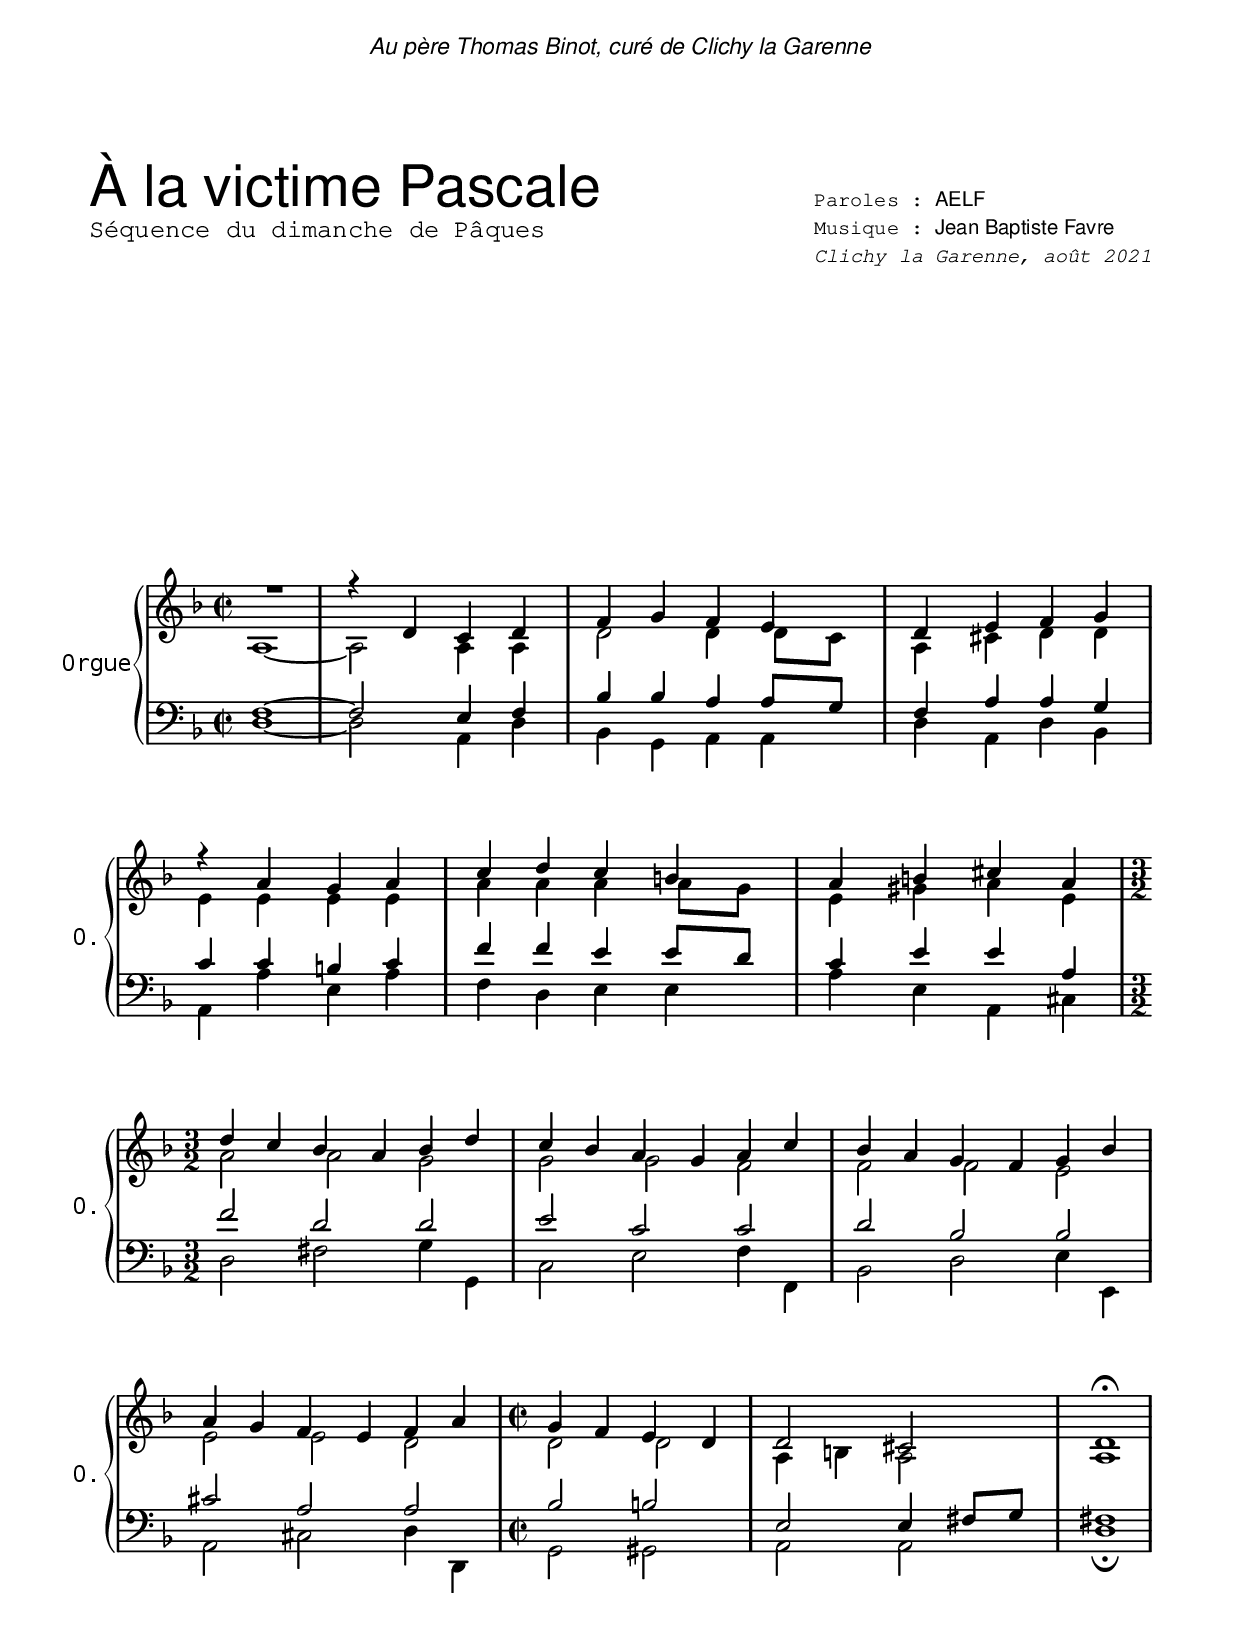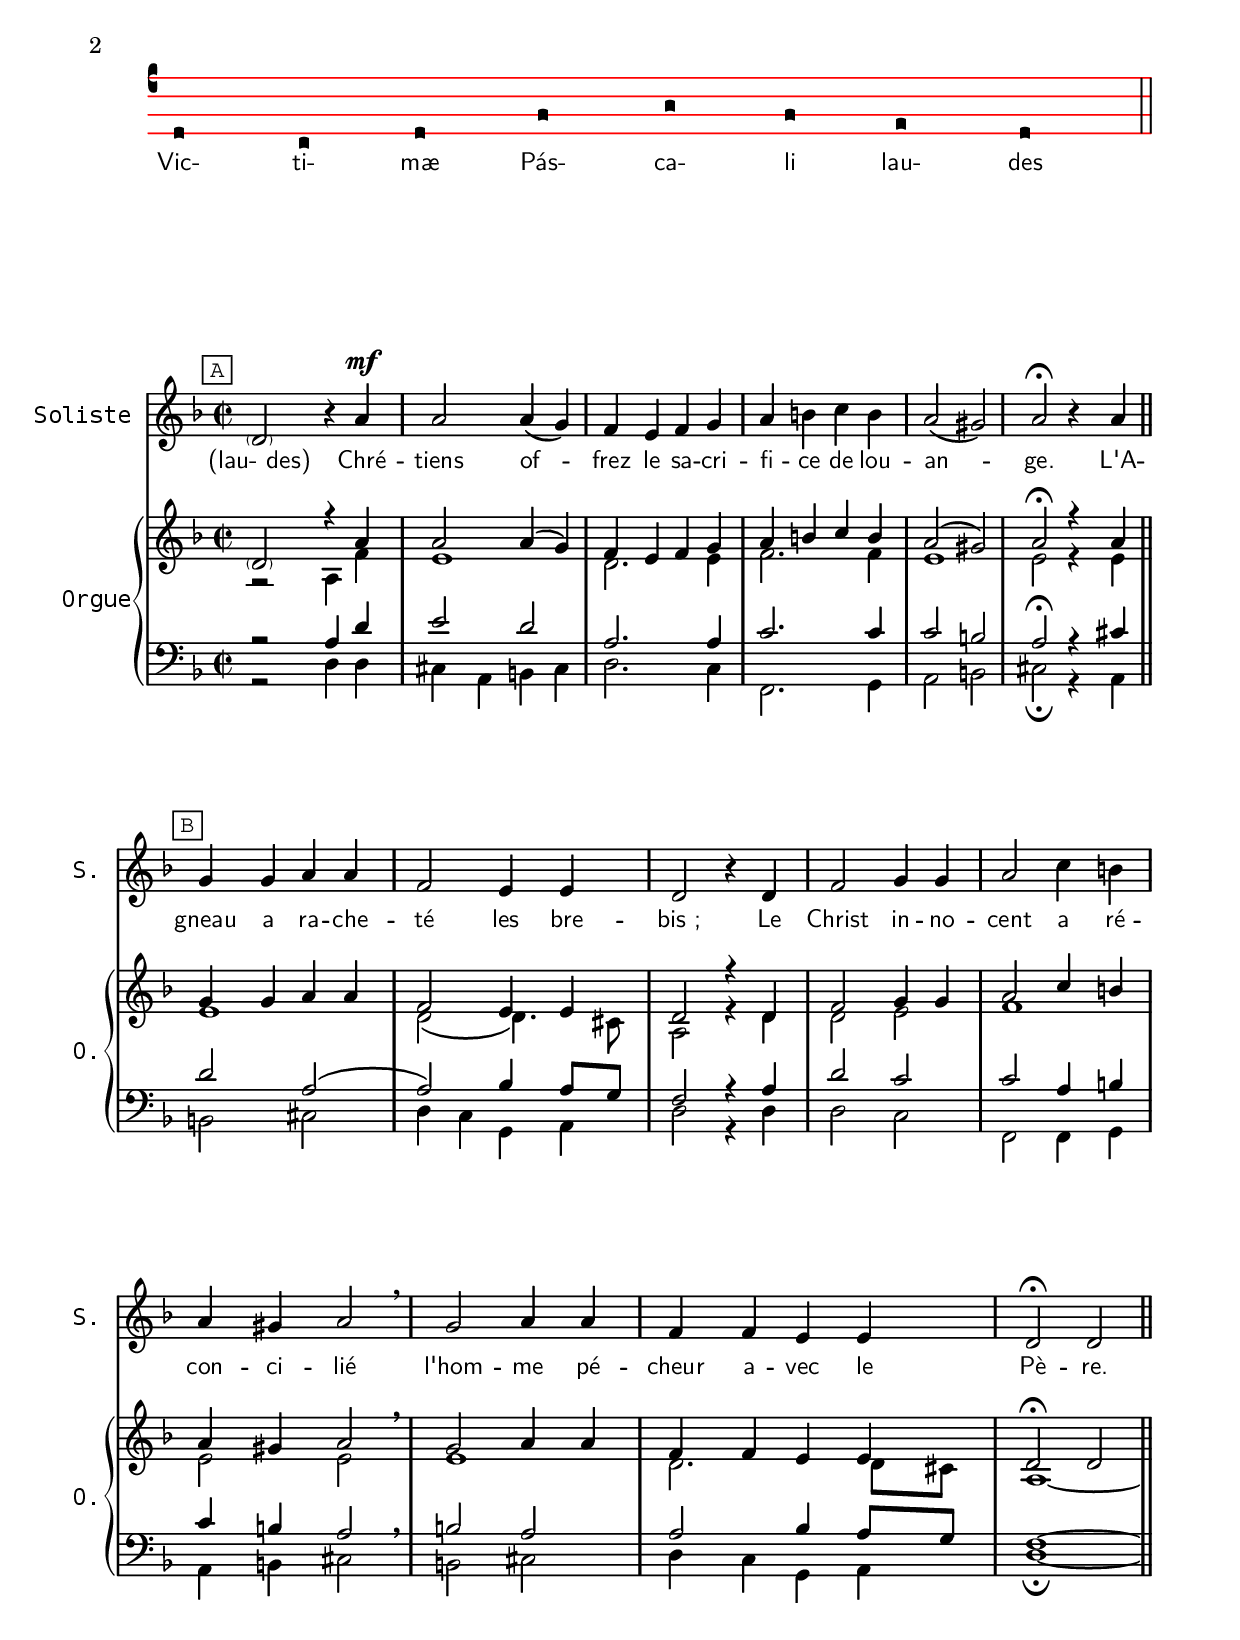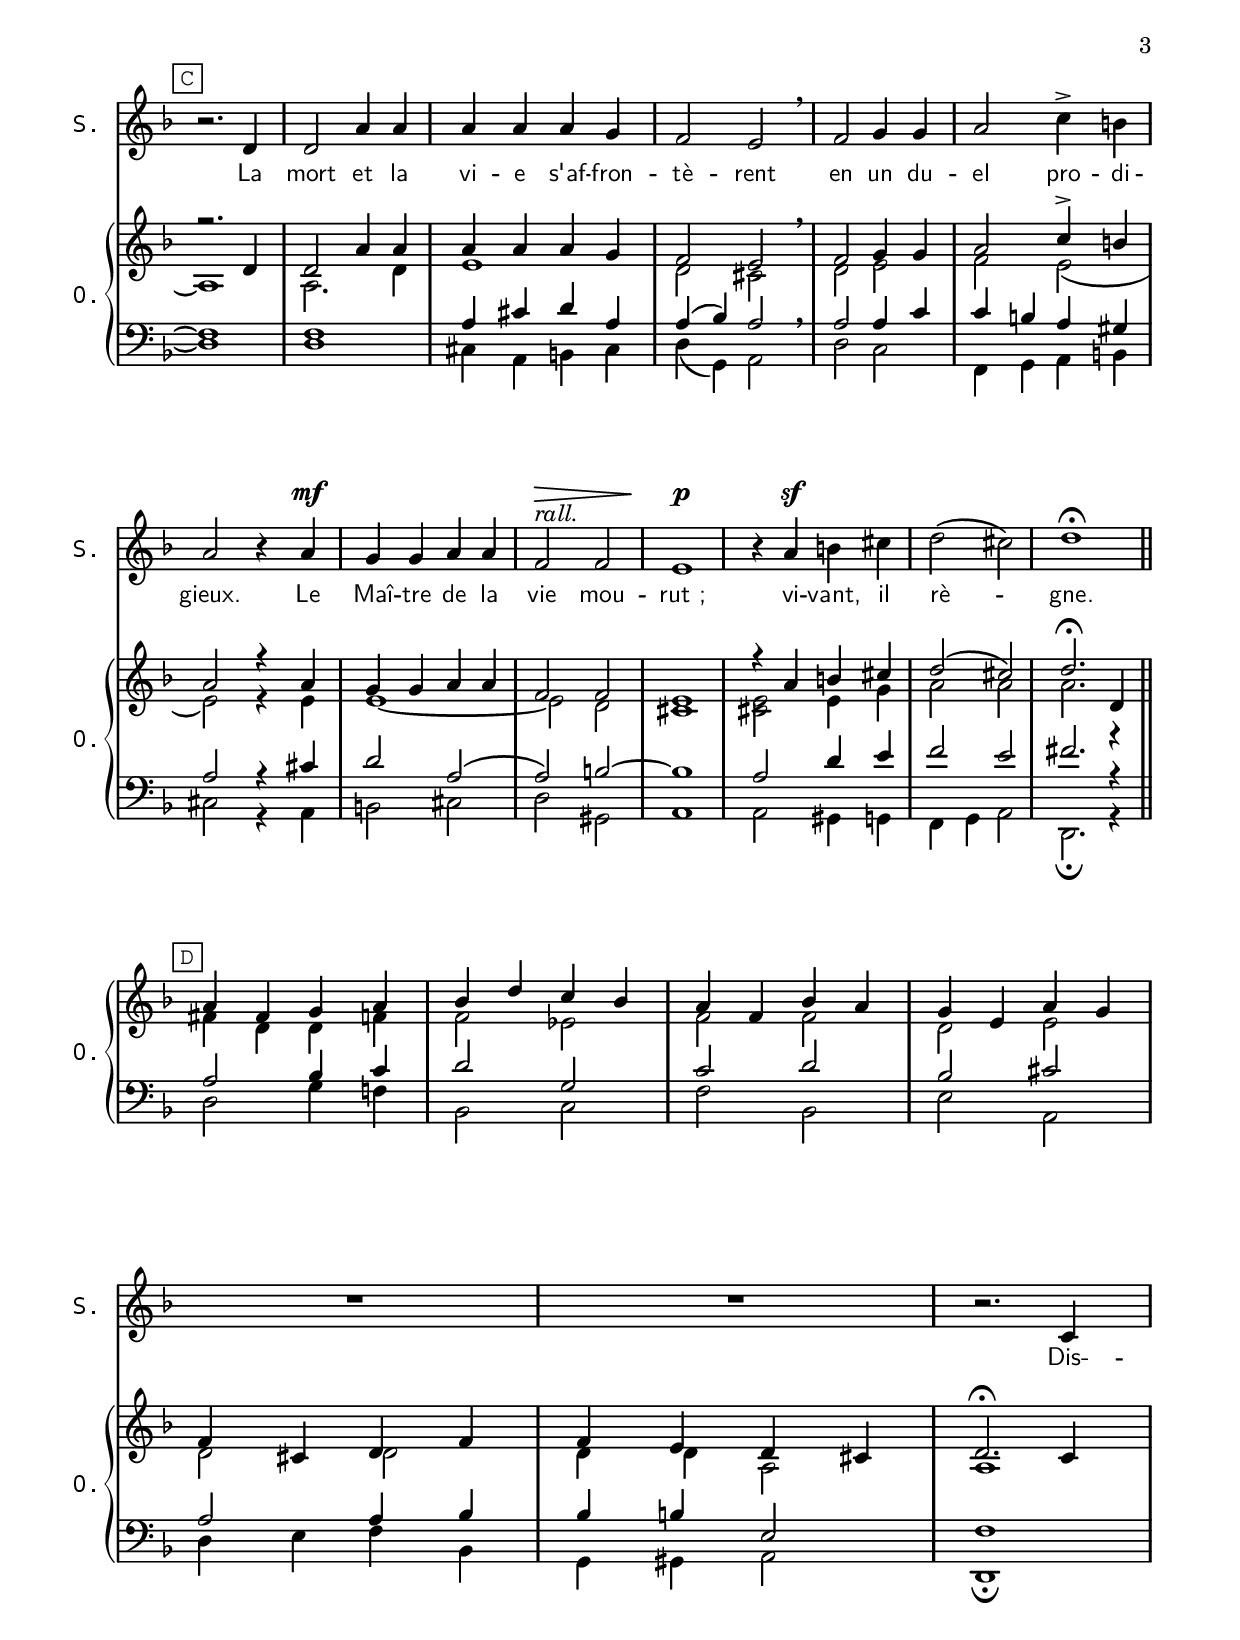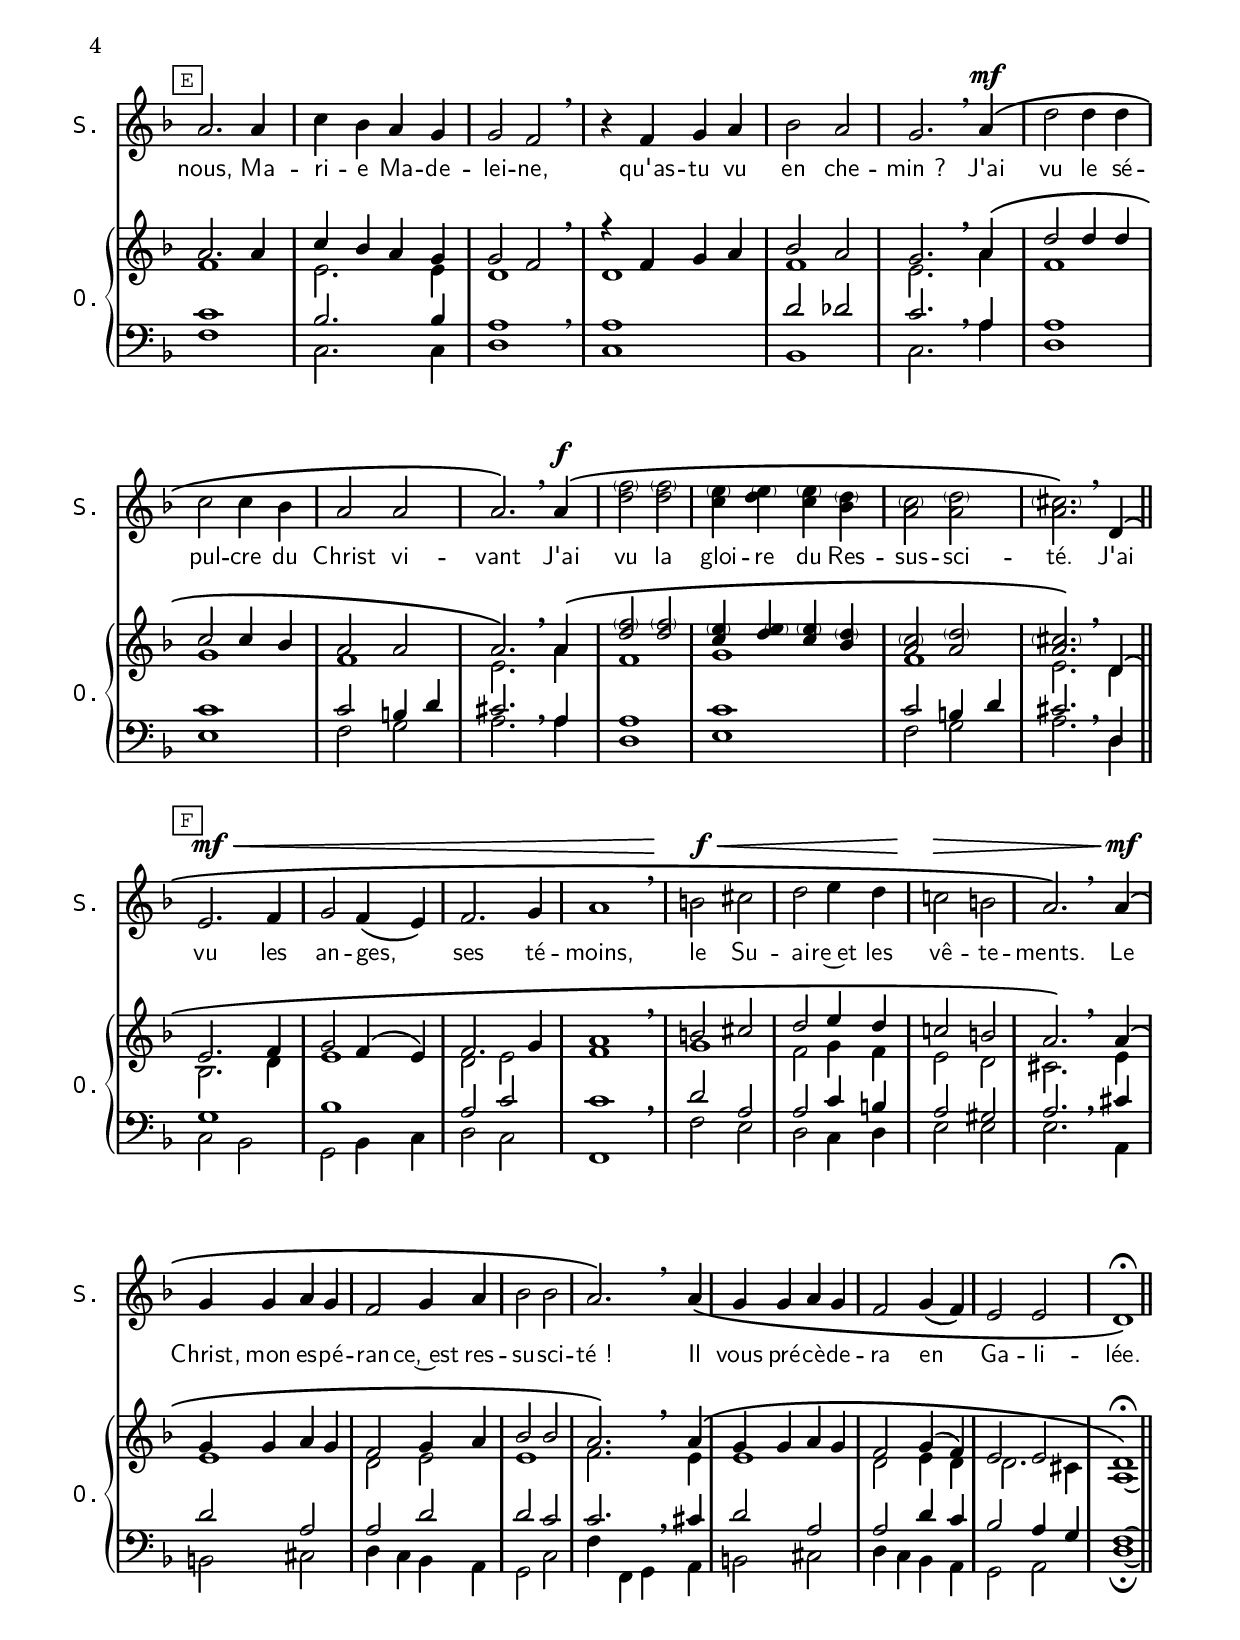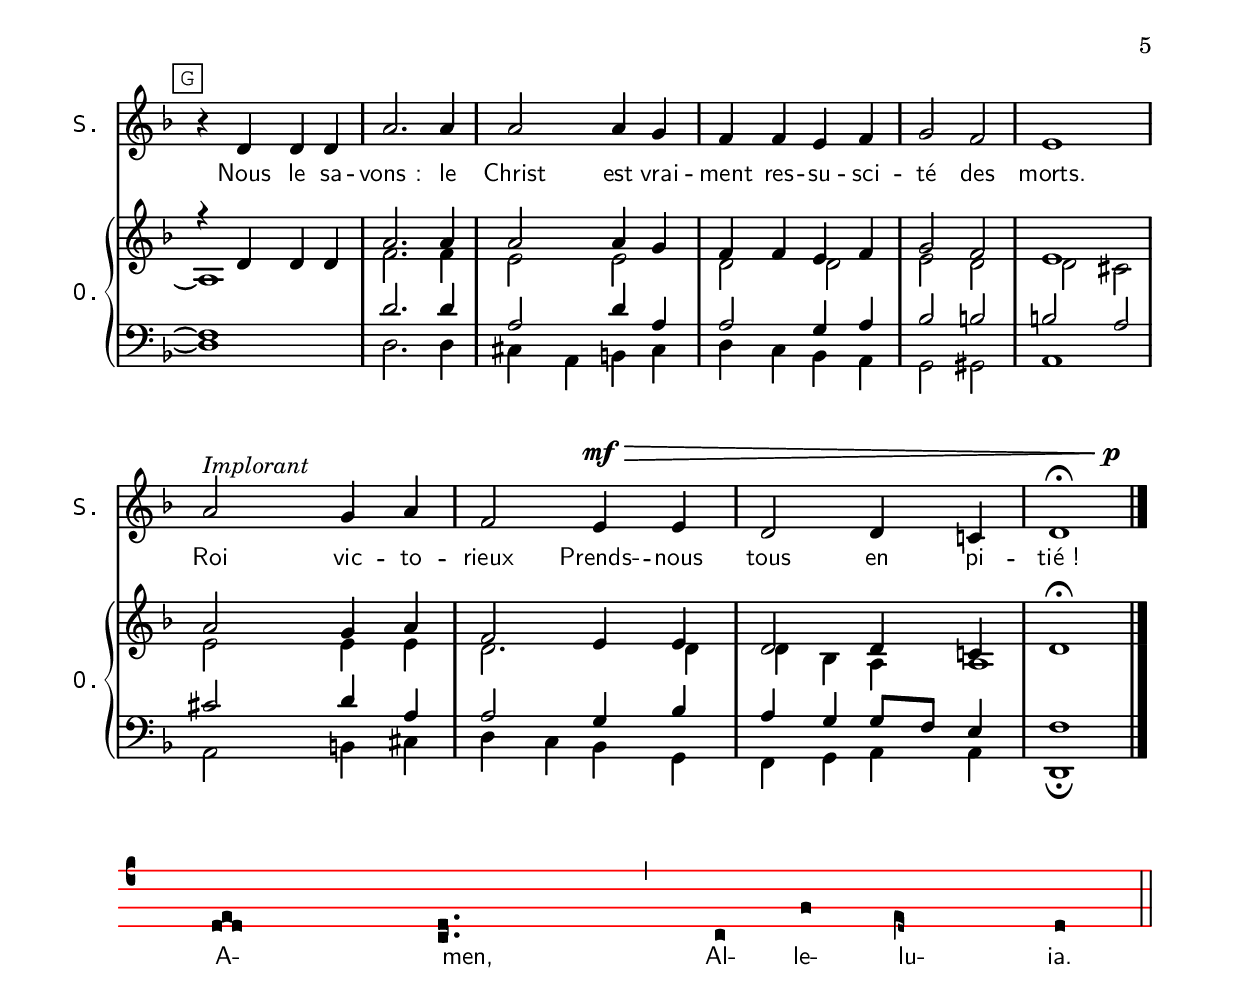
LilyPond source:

\version "2.22.0"
\language "english"
\include "gregorian.ly"
\include "../libs/commonFunctions.ily"

\header {
  title = "À la victime Pascale"
  subtitle = "Séquence du dimanche de Pâques"
  composer = "Jean Baptiste Favre"
  poet = "AELF"
  subsubtitle = "Clichy la Garenne, août 2021"
  dedication = "Au père Thomas Binot, curé de Clichy la Garenne"
  }
introSopranosMusic = \relative c'{
  R1 r4 d4 c d f g f e d e f g \break
     r4 a4 g a c d c b a b cs a \break
     \time 3/2 d c bf a bf d c bf a g a c bf a g f g bf \break
               a g f e f a
     \time 2/2 g f e d d2 cs2 d1\fermata \break
  }
introAltosMusic = \relative c'{
  a1~ a2 a4 a d2 d4 d8 c a4 cs d d
   e4 e4 e4 e a a a a8 g e4 gs a e
      a2 a g g g f f f e e e d
      d2 d a4 b a2 a1
  }
introTenorsMusic =\relative c{
  f1~ f2    e4 f bf bf a a8 g f4 a a g
     c4 c4 b c f  f  e e8 d c4 e e a,
     f'2 d d e c c d bf bf cs a a
     bf2 b2 e,2 e4 fs8 g fs1
  }
introBassesMusic =\relative c{
  d1~ d2 a4 d bf g a a d a d bf
   a4 a' e4 a f  d e e a e a, cs
      d2 fs g4 g, c2 e f4 f, bf2 d e4 e,
      a2 cs d4 d, g2 gs a a d1\fermata \break
  }

cantusSolistMusic = {
  \clef "vaticana-do3"
  d c d f g f e d \finalis
  }
cantusMidiMusic = {
  \clef treble
  \key f \major \time 2/2
  \relative c'{r4 d c d f g f e }
  }
amenSolistMusic = {
  \clef "vaticana-do3"
  \[ d\melisma e d\melismaEnd \] \[ \augmentum c\melisma \pes \augmentum d\melismaEnd \] \divisioMinima c f \[ e\melisma \flexa \deminutum d\melismaEnd \] d \finalis
  }
amenMidiMusic = {
  \clef treble
  \key f \major \time 2/2
  \relative c'{d2 e4 d c2 d c4 f e d d1\fermata}
  }

solisteDynamics = {
  \key f \major \time 2/2
  \markCustom "A"
  s2. s4\mf s1*5  \bar "||" \break % Chrétiens offrez…
  \markCustom "B"
  s1*9  \bar "||" \pageBreak % L'Agneau…
  \markCustom "C"
  s1*6 s2. s4\mf s1 s4-\markup{\italic rall.}\> s2. s2\!\p s2 s4 s4\sf s2 s1*2 \bar "||" \break % La mort et la vie…
  \markCustom "D"
  s1*4 \break s1*3 \pageBreak
  \markCustom "E"
  s1*5 s2. s4\mf s1*3 s2. s4\f s1*4 \bar "||" \break % Dis-nous Marie Madeleine…
  \markCustom "F"
  s4\mf\< s2. s1*3 s4\!\f\< s2. s1 s4\!\> s4 s2 s4 s2\! s4\mf s1*8 \bar "||" \pageBreak % J'ai vu les anges
  \markCustom "G"
  s1*5 s4-\markup{\italic "rall."} s2. s4-\markup{\italic Implorant} s2. s2 s2\mf \> s1 s2. s4\!\p \bar "|." \break % Nous le savons
  }

sopranosMusicA = \relative c'' {
  \parenthesize d,2 r4 a'4 a2 a4 (g) f4 e f g a b c b a2 (gs) a2\fermata r4 % Chrétiens offrez…
  }
sopranosMusicB = \relative c'' {
  a4 g g a a f2 e4 e d2 r4 % L'Agneau…
  d4 f2 g4 g a2 c4 b a4 gs a2 \breathe
  g2 %{ apaisé %} a4 a f f e e d2\fermata d2
  }
sopranosMusicC = \relative c' {
  r2. d4 d2 a'4 a a4 a a4 g f2 e2 \breathe % La mort et la vie…
  f2 g4 g a2 c4-> b a2 r4
  a4 g g a a f2 f e1
  r4 %{ éclatant %} a4 b cs d2 (cs) %d1\fermata
  }
sopranosMusicD = \relative c'{
  d'2.\fermata d,4 a' fs g a bf d c bf a f bf a g e a g f cs d f f e d cs d2.\fermata
  }
sopranosMusicE = \relative c' {
  %{ un peu plus allant %} c4 a'2. a4 c bf a g g2 f2 \breathe % Dis-nous Marie Madeleine…
  r4 f4 g a bf2 a g2. \breathe
  %{ Si possible, voix de femme %} a4\( d2 d4 d c2 c4 bf a2 a a2.\) \breathe
  a4\( %{ Si possible, on prendra les notes supérieures entre parenthèse %} <d \parenthesize f>2 <d \parenthesize f> <c \parenthesize e>4 <d \parenthesize e> <c \parenthesize e> <bf \parenthesize d> <a \parenthesize c>2 <a \parenthesize d> <a \parenthesize cs>2.\) \breathe
  }
sopranosMusicF = \relative c' {
  d4\( e2. f4 g2 f4 (e) f2. g4 a1 \breathe % J'ai vu les Anges
  b2 cs d e4 d c!2 b a2.\) \breathe
  %{ intérieur et tendre %} a4\( g g a4 g f2 g4 a bf2 bf a2.\) \breathe
  a4\( g g a g f2 g4 (f) e2 e d1\)\fermata
  }
sopranosMusicG = \relative c' {
  %{ sûr et confiant %} r4 d d4 d a'2. a4 a2 a4 g4 f f e f g2 f e1 % Nous le savons
  a2 g4 a f2
  %{ implorant %} e4 e d2 d4 c! d1\fermata
  }

altosMusicA = \relative c' {
  r2 a4 f'4 e1 d2. e4 f2. f4 e1 e2 r4 % Chrétiens offrez…
  }
altosMusicB = \relative c' {
  e4 e1 d2 (d4.) cs8 a2 r4 % L'Agneau…
  d4 d2 e2 f1 e2 e2 \breathe
  e1 d2. d8 cs a1~
  }
altosMusicC = \relative c' {
  a1 a2. d4 e1 d2 cs2 \breathe % La mort et la vie…
  d2 e f e2 (e) r4
  e4 e1~e2 d cs1
  <cs e>2  e4 g a2 a2 %a1
  }
altosMusicD = \relative c'{
  a'2. r4 fs4 d d4 f f2 ef f f d e d d d4 d a2 a1
  }
altosMusicE = \relative c' {
  f1 e2. e4 d1 \breathe % Dis-nous Marie Madeleine…
  d1 f1 e2. \breathe
  a4 f1 g1 f1 e2. \breathe
  a4 f1 g1 f1 e2. \breathe
  }
altosMusicF = \relative c' {
  d4 bf2. d4 e1 d2 e f1 \breathe % J'ai vu les anges
  g1 f2 g4 f e2 d cs2. \breathe
  e4 e1 d2 e2 e1 f2. \breathe
  e4 e1 d2 e4 d d2. cs4 a1~
  }
altosMusicG = \relative c' {
  a1 f'2. f4 e2 e d d e d d cs2 % Nous le savons
  e2 e4 e d2. d4 d bf a a1
  }

tenorsMusicA =  \relative c' {
  r2 a4 d4 e2 d2 a2. a4 c2. c4 c2 b a2 \fermata r4 % Chrétiens offrez…
  }
tenorsMusicB =  \relative c' {
  cs4 d2 a2 (a2) bf4 a8 g f2 r4 % L'Agneau…
  a4 d2 c2 c2 a4 b c4 b a2 \breathe
  b2 a a2 bf4 a8 g f1~
  }
tenorsMusicC =  \relative c {
  f1 f1 a4 cs d a a4 (bf) a2 \breathe % La mort et la vie…
  a2 a4 c c b a gs a2 r4 cs d2 a (a2) b~b1
  a2 d4 e f2 e %f1
  }
tenorsMusicD = \relative c'{
  fs2. r4 a,2 bf4 c d2 g, c d bf cs a a4 bf bf b e,2 f1
  }
tenorsMusicE =  \relative c {
  c'1 bf2. bf4 % Dis-nous Marie Madeleine…
  a1 a d2 df c2. \breathe
  a4 a1 c c2 b4 d cs2. \breathe
  a4 a1 c c2 b4 d cs2. \breathe
  }
tenorsMusicF =  \relative c' {
  d,4 g1 bf a2 c c1 \breathe % J'ai vu les anges
  d2 a a c4 b a2 gs a2. \breathe
  cs4 d2 a2 a2 d2 d2 c2 c2. \breathe
  cs4  d2 a a d4 c bf2 a4 g f1~
  }
tenorsMusicG =  \relative c' {
  f,1 d'2. d4 a2 d4 a a2 g4 a bf2 b b a2 % Nous le savons
  cs2 d4 a a2 g4 bf a g g8 f e4 f1
  }

bassesMusicA =  \relative c {
  r2 d4 d4 cs a b cs d2. c4 f,2. g4 a2 b cs2\fermata r4 % Chrétiens offrez…
  }
bassesMusicB =  \relative c {
  a4 b2 cs2 d4 c g a d2 r4 % L'Agneau…
  d4 d2 c f, f4 g a4 b cs2 \breathe
  b2 cs d4 c g a d1~\fermata
  }
bassesMusicC =  \relative c {
  d1 d1 cs4 a b cs d4 (g,) a2 \breathe % La mort et la vie…
  d2 c f,4 g a b cs2 r4
  a4 b2 cs d2 gs, a1
  %a2 b4 cs d2 g,4 a d1 \fermata
  a2 gs4 g f g a2 %d,1 \fermata
  }
bassesMusicD = \relative c{
  d,2.\fermata r4 d'2 g4 f! bf,2 c f bf, e a, d4 e f4 bf, g gs a2 d,1\fermata
  }
bassesMusicE =  \relative c {
  f1 c2. c4 d1 \breathe % Dis-nous Marie Madeleine…
  c bf1 c2. \breathe
  a'4 d,1 e f2 g a2. \breathe
  a4 d,1 e f2 g a2. \breathe
  }
bassesMusicF =  \relative c {
  d4 c2 bf g bf4 c d2 c f,1 \breathe % J'ai vu les anges
  f'2 e d c4 d e2 e e2. \breathe
  a,4 b2 cs d4 c bf a g2 c f4 f, g \breathe
  a4 b2 cs d4 c bf a g2 a d1~\fermata
  }
bassesMusicG =  \relative c {
  d1 d2. d4 cs a b cs d c bf a g2 gs a1 % Nous le savons
  a2 b4 cs d4 c bf g f4 g a a d,1 \fermata
  }
Lyrics = \lyricmode {
  "(lau- des)"
  Chré -- tiens of -- frez le sa -- cri -- fi -- ce de lou -- an -- ge.

  L'A -- gneau a ra -- che -- té les bre -- bis&nbsp;;
  Le Christ in -- no -- cent a ré -- con -- ci -- lié
  l'hom -- me pé -- cheur a -- vec le Pè -- re.

  La mort et la vi -- e s'af -- fron -- tè -- rent
  en un du -- el pro -- di -- gieux.
  Le Maî -- tre de la vie mou -- rut&nbsp;; vi -- vant, il rè -- gne.

  Dis- -- nous, Ma -- ri -- e Ma -- de -- lei -- ne,
  qu'as -- tu vu en che -- min&nbsp;?
  J'ai vu le sé -- pul -- cre du Christ vi -- vant
  J'ai vu la gloi -- re du Res -- sus -- sci -- té.

  J'ai vu les an -- ges, ses té -- moins,
  le Su -- ai -- re~et les vê -- te -- ments.
  Le Christ, mon es -- pé -- ran -- ce,~est res -- su -- sci -- té&nbsp;!
  Il vous pré -- cè -- de -- ra en Ga -- li -- lée.

  Nous le sa -- vons&nbsp;: le Christ
  est vrai -- ment res -- su -- sci -- té des morts.

  Roi vic -- to -- rieux
  Prends- -- nous tous en pi -- tié&nbsp;!
  }

%%%%%%%%%%%%%%%%%%%%%%%%%%%%%%%%%%%%%%%%%%%%
%%%%%          DRAW PARTITION          %%%%%
%%%%%%%%%%%%%%%%%%%%%%%%%%%%%%%%%%%%%%%%%%%%
scoreHeaders = \header {
  title = ##f
  subtitle = ##f
  composer = ##f
  poet = ##f
  subsubtitle = ##f
  dedication = ##f
}
scorePaper = \paper {
    left-margin = 1.5\cm
    right-margin = 1.5\cm
    top-margin = 1.5\cm
    bottom-margin = 1.5\cm
    two-sided = ##f
    oddFooterMarkup = {}
    #(include-special-characters)

    markup-system-spacing = #'((basic-distance . 30)
       (stretchability . 500))
    %top-system-spacing = #'((basic-distance . 30)
    %                        (padding . 10)
    %                        (stretchability . 1000))
    bookTitleMarkup = \markup {
      \column {
        \fill-line { \italic \sans \fromproperty #'header:dedication }
        \vspace #3
        \columns {
          \fill-line {
            \column {
              \line {
                \left-column {
                  \fontsize #8 \sans \fromproperty #'header:title
                  \fontsize #1 \typewriter \fromproperty #'header:subtitle
                }
              }
            }
            \column {
              \line {
                \fontsize #-1
                \left-column {
                  \line { \concat { \typewriter "Paroles&nbsp;:&nbsp;" \sans \fromproperty #'header:poet \bold " " } }
                  \line { \concat { \typewriter "Musique&nbsp;:&nbsp;" \sans \fromproperty #'header:composer \bold " " } }
                  \typewriter \italic \fromproperty #'header:subsubtitle
                }
              }
            }
          }
        }
      }
    }
  }
AllScoreLayout = \layout {
      ragged-last = ##f
      ragged-last-bottom = ##t
      short-indent = 0.5\cm
      indent = 1\cm
      \override LyricText #'font-name = #"Latin Modern Sans"
      \override Score.RehearsalMark.font-family = #'typewriter
      \context {
          \Staff
          \RemoveEmptyStaves
          \override InstrumentName #'font-name = #"Monospace Regular"
      }
      \context {
          \PianoStaff
          \RemoveEmptyStaves
          \override InstrumentName #'font-name = #"Monospace Regular"
      }
      \context {
          \ChoirStaff
          \RemoveEmptyStaves
          \override InstrumentName #'font-name = #"Monospace Regular"
      }
  }
%%%%%%%%%%%%%%%%%%%%%%%%%%%%%%%%%%%%%%%%%%%%%%%%%%%%%%%%%%%%%%%%%%%
%%%%%%%%%%%%%%%%%%%          Antienne          %%%%%%%%%%%%%%%%%%%%
%%%%%%%%%%%%%%%%%%%%%%%%%%%%%%%%%%%%%%%%%%%%%%%%%%%%%%%%%%%%%%%%%%%
% PDF output
\book {
  \scorePaper
  \score {
    {
      \new PianoStaff \with {
        instrumentName = "Orgue"
        shortInstrumentName = "O."
      }
      <<
        \new Staff
        <<
          \clef "treble"
          \new Voice { \key f \major \time 2/2 \voiceOne \introSopranosMusic}
          \new Voice { \key f \major \time 2/2 \voiceTwo \introAltosMusic}
        >>
        \new Staff
        <<
          \clef "bass"
          \new Voice { \key f \major \time 2/2 \voiceThree \introTenorsMusic}
          \new Voice { \key f \major \time 2/2 \voiceFour \introBassesMusic}
        >>
      >>
    }
    \AllScoreLayout
    \scoreHeaders
  }
  \pageBreak
  \score {
    {
      <<
        \new VaticanaVoice = "cantus"{
          \magnifyStaff #(magstep 5)
          \cantusSolistMusic
          \break
        }
        \new Lyrics \lyricsto "cantus" {
            Vic- ti- mæ Pás- ca- li lau- des
        }
      >>
    }
    \AllScoreLayout
    \scoreHeaders
  }
  \score {
    {
      <<
        \new ChoirStaff \with {
          instrumentName = "Soliste"
          shortInstrumentName = "S."
        }
        {
          <<
            \new Dynamics { \solisteDynamics }
            \new Voice = "soliste" { \key f \major \time 2/2 \oneVoice
                                     \sopranosMusicA \sopranosMusicB \sopranosMusicC
                                     \relative c''{d1\fermata R1*6 r2.} % organ transition letter D
                                     \sopranosMusicE \sopranosMusicF \sopranosMusicG
            }
            \new Lyrics \lyricsto "soliste" { \Lyrics }
          >>
        }
        \new PianoStaff \with {
          instrumentName = "Orgue"
          shortInstrumentName = "O."
        }
        <<
          \new Staff
          <<
            \clef "treble"
            \new Voice { \key f \major \time 2/2 \voiceOne
                         \sopranosMusicA \sopranosMusicB \sopranosMusicC
                         \sopranosMusicD % organ transition letter D
                         \sopranosMusicE \sopranosMusicF \sopranosMusicG
            }
            \new Voice { \key f \major \time 2/2 \voiceTwo
                         \altosMusicA \altosMusicB \altosMusicC
                         \altosMusicD % organ transition letter D
                         \altosMusicE \altosMusicF \altosMusicG
            }
          >>
          \new Staff
          <<
            \clef "bass"
            \new Voice { \key f \major \time 2/2 \voiceThree
                         \tenorsMusicA \tenorsMusicB \tenorsMusicC
                         \tenorsMusicD % organ transition letter D
                         \tenorsMusicE \tenorsMusicF \tenorsMusicG
            }
            \new Voice { \key f \major \time 2/2 \voiceFour
                         \bassesMusicA  \bassesMusicB \bassesMusicC
                         \bassesMusicD % organ transition letter D
                         \bassesMusicE \bassesMusicF \bassesMusicG
            }
          >>
        >>
      >>
      <<
        \new VaticanaVoice = "cantus2" {
          \magnifyStaff #(magstep 5)
          \amenSolistMusic
        }
        \new Lyrics \lyricsto "cantus2" {
          A- men, Al- le- lu- ia.
        }
      >>
    }
    \AllScoreLayout
    \scoreHeaders
  }
}
% MIDI output
\score {
  {
    <<
      \new Staff \with {
        %midiInstrument = "piccolo"  % Pipe Organ
        %midiInstrument = "flute"    % Grand plein jeu
        midiInstrument = "recorder" % Principaux 8 4
      }
      <<
        \new Voice { \key f \major \time 2/2
                     \set midiInstrument = "flute"    % Grand plein jeu
                     \introSopranosMusic
                     \set midiInstrument = "recorder" % Principaux 8 4
                     \cantusMidiMusic
                     \set midiInstrument = "flute"    % Grand plein jeu
                     \sopranosMusicA \sopranosMusicB \sopranosMusicC
                     \relative c''{d1\fermata R1*6 r2.} % organ transition letter D
                     \sopranosMusicE \sopranosMusicF \sopranosMusicG
                     \set midiInstrument = "recorder" % Principaux 8 4
                     \amenMidiMusic
        }
      >>
      \new PianoStaff \with {
        %midiInstrument = "piccolo"  % Pipe Organ
        %midiInstrument = "flute"    % Grand plein jeu
        midiInstrument = "recorder" % Principaux 8 4
      }
      <<
        \new Staff
        <<
          \clef "treble"
          \new Voice { \key f \major \time 2/2
                       \introSopranosMusic
                       r1 r1
                       \sopranosMusicA \sopranosMusicB \sopranosMusicC
                       \sopranosMusicD % organ transition letter D
                       \sopranosMusicE \sopranosMusicF \sopranosMusicG
          }
          \new Voice { \key f \major \time 2/2
                       \introAltosMusic
                       r1 r1
                       \altosMusicA \altosMusicB \altosMusicC
                       \altosMusicD % organ transition letter D
                       \altosMusicE \altosMusicF \altosMusicG
          }
        >>
        \new Staff
        <<
          \clef "bass"
          \new Voice { \key f \major \time 2/2
                       \introTenorsMusic
                       r1 r1
                       \tenorsMusicA \tenorsMusicB \tenorsMusicC
                       \tenorsMusicD % organ transition letter D
                       \tenorsMusicE \tenorsMusicF \tenorsMusicG
          }
          \new Voice { \key f \major \time 2/2
                       \introBassesMusic
                       r1 r1
                       \bassesMusicA  \bassesMusicB \bassesMusicC
                       \bassesMusicD % organ transition letter D
                       \bassesMusicE \bassesMusicF \bassesMusicG
          }
        >>
      >>
    >>
  }
  \midi{
    % per voice midi output, using Staff level midiInstrument
    \context {
      \Staff
      \remove "Staff_performer"
    }
    \context {
      \Voice
      \consists "Staff_performer"
    }
    \tempo 2 = 55
  }
}